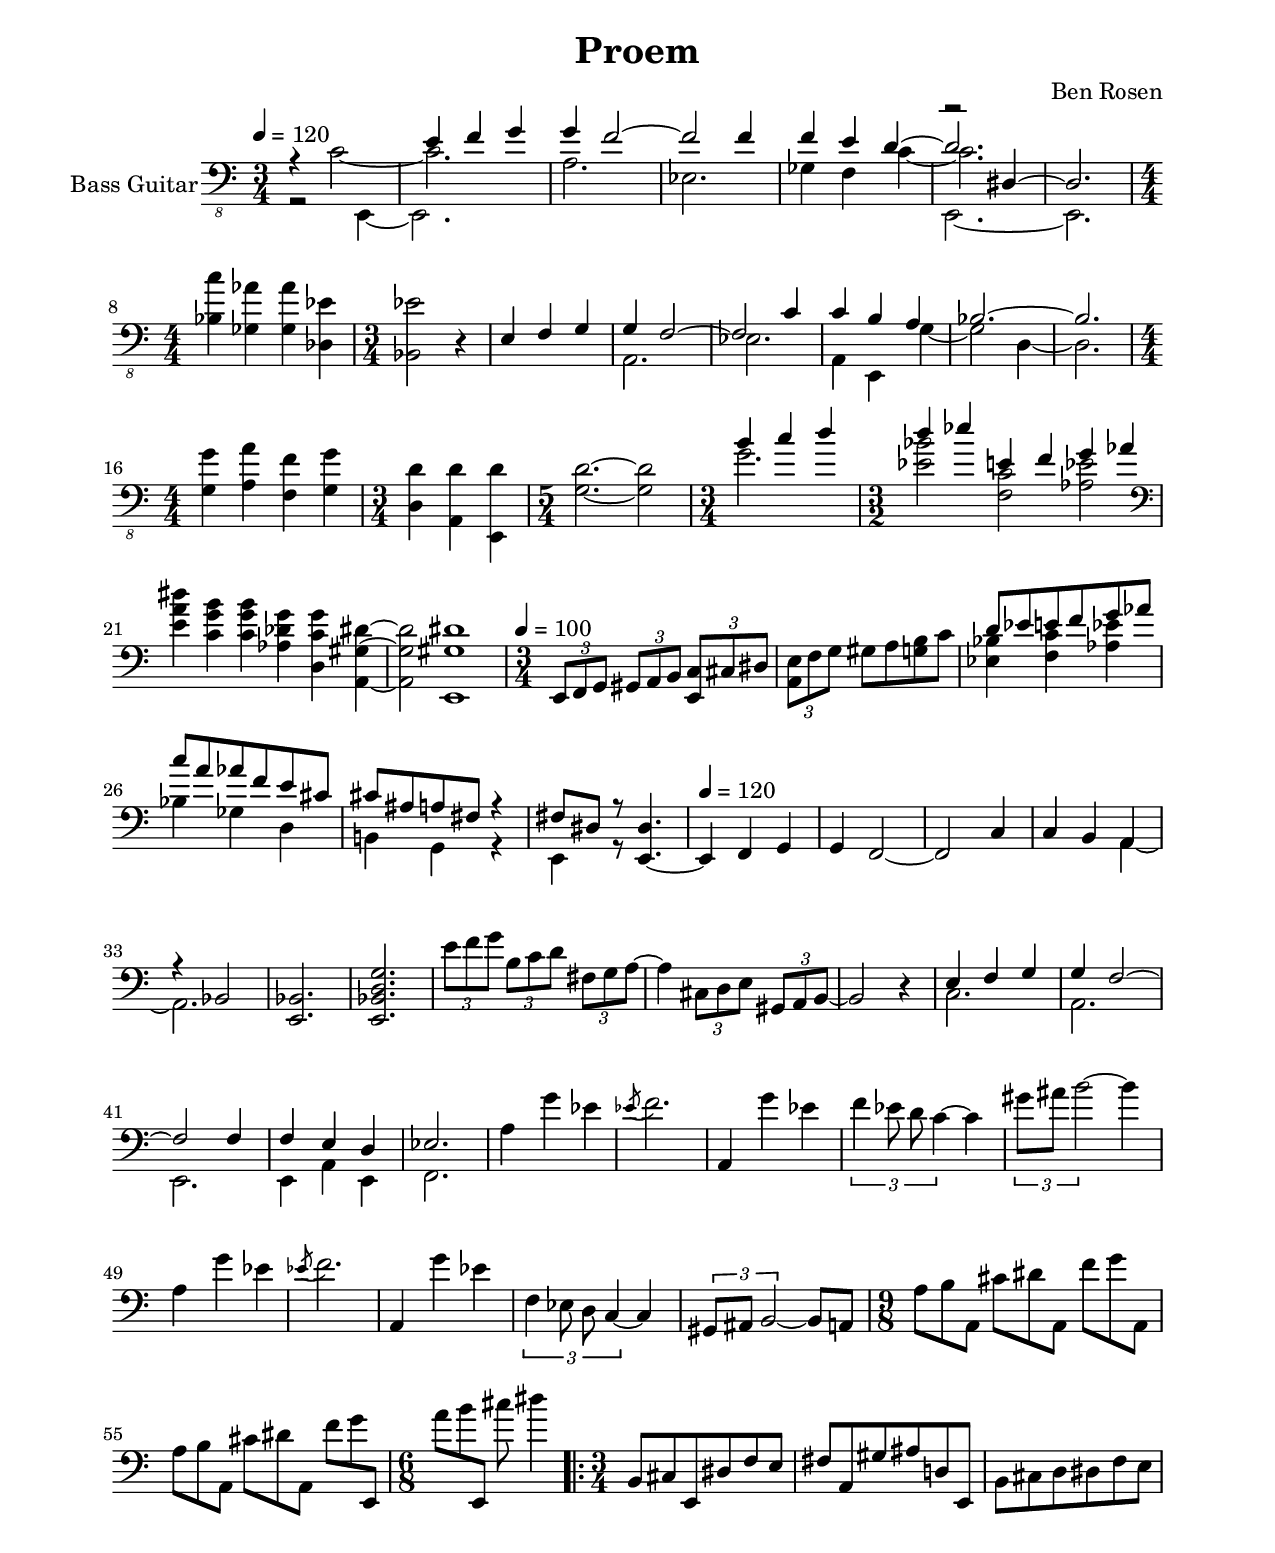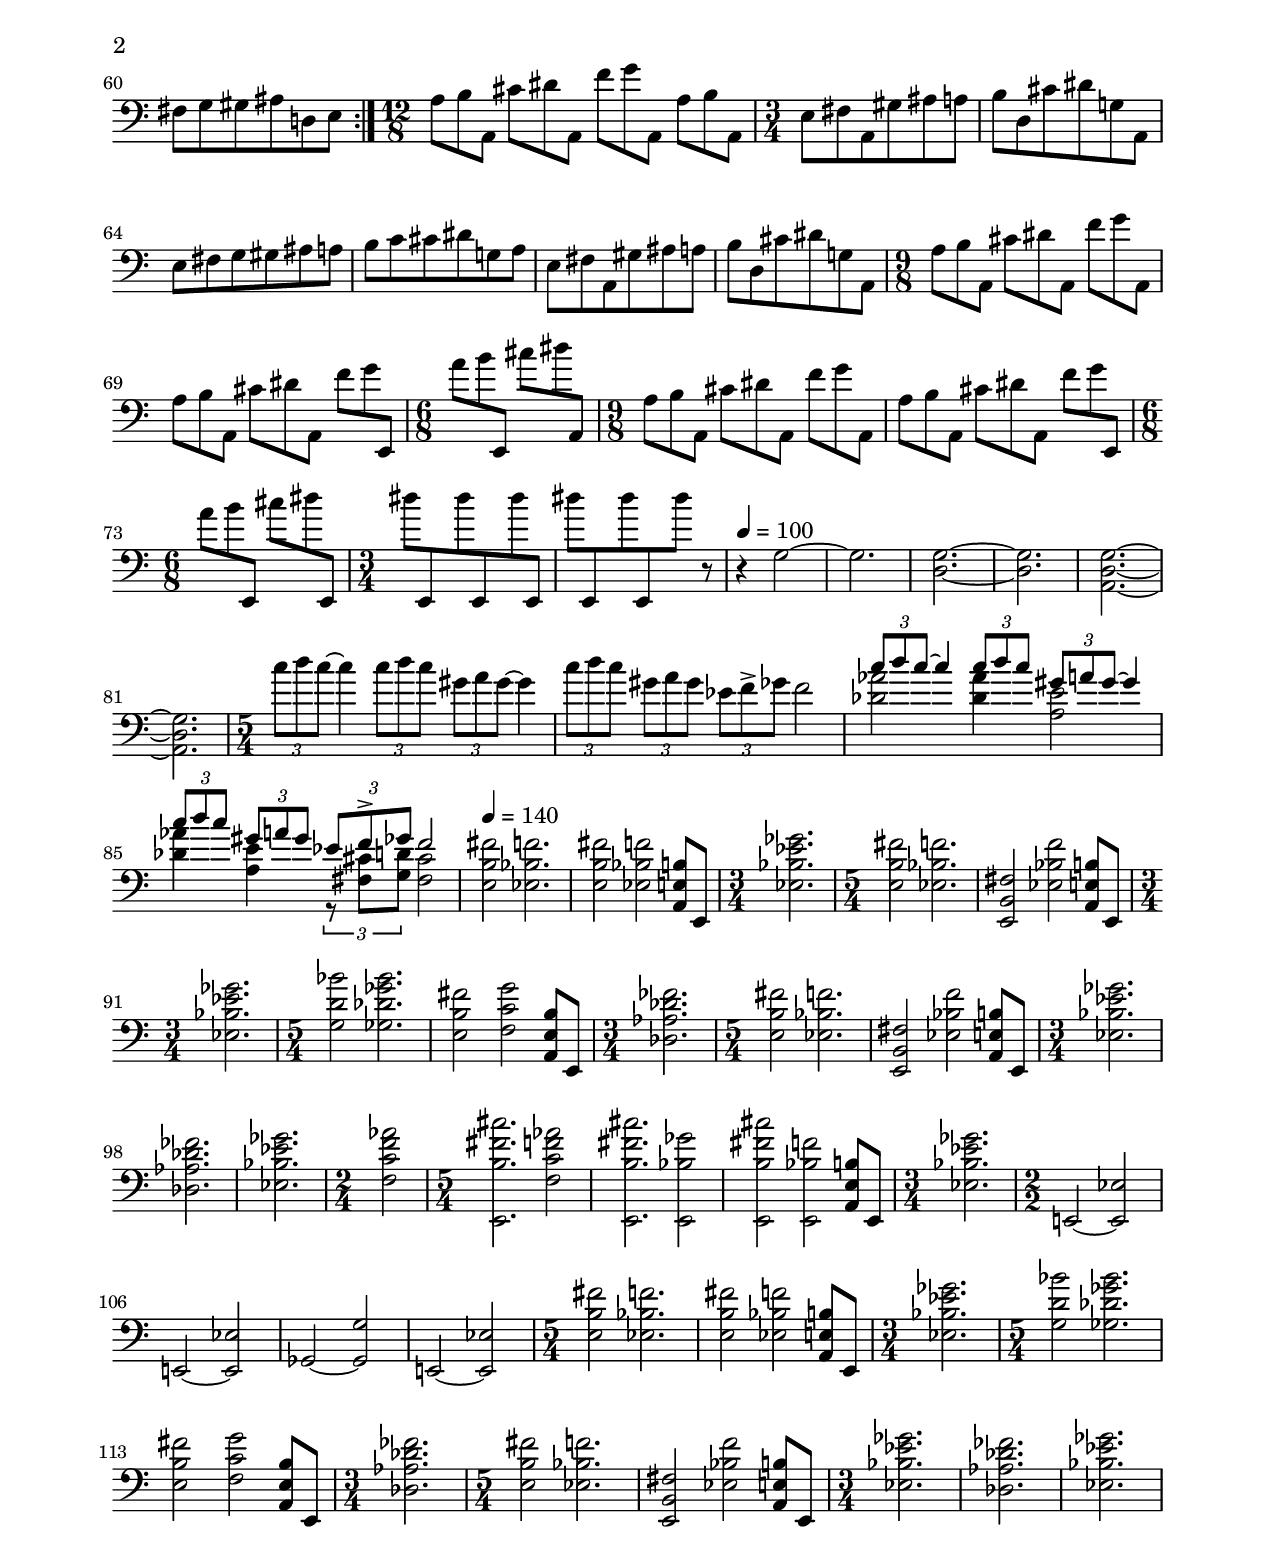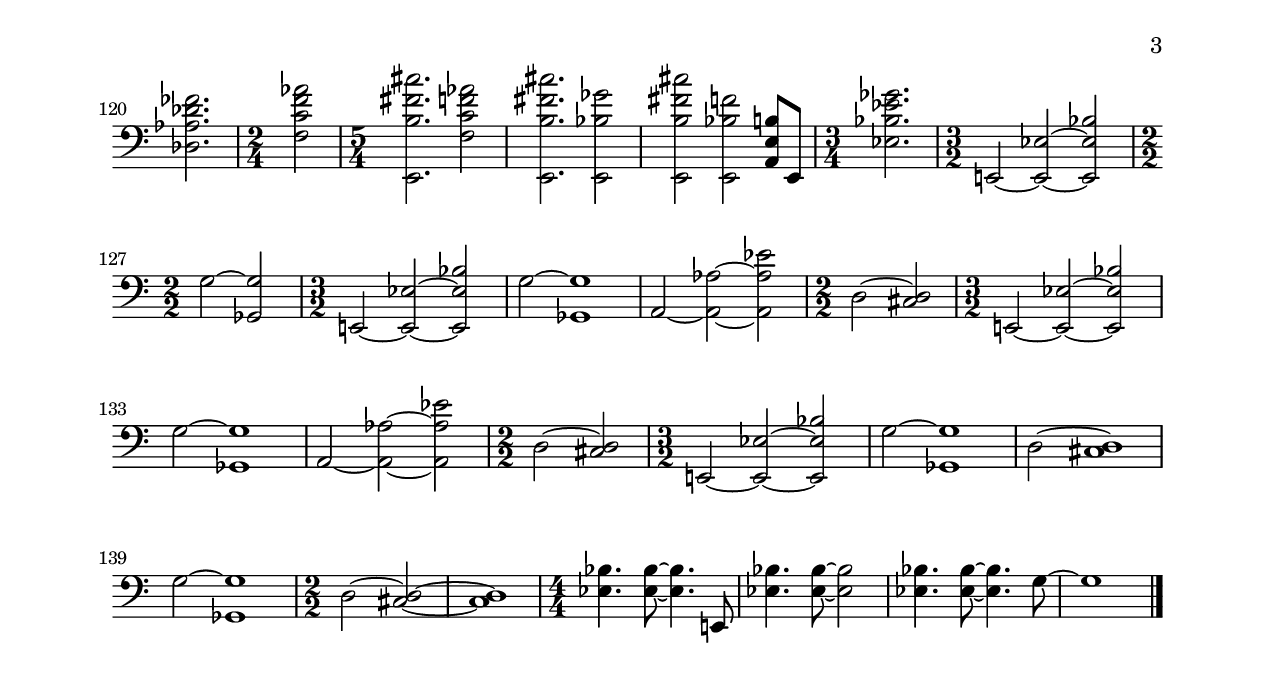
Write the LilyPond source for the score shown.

\version "2.23.82"

\include "settings.ily"
\include "style.ily"

\header {
  title = "Proem"
  composer = "Ben Rosen"
}

global = {
  \numericTimeSignature
  \time 3/4
  \tempo 4=120
}

electricBass = \relative c, {
  \global
  <<
    \new Voice {\voiceOne r4 s2 | e'4 f g | g f2~ | f2 f4 | f e d~ | d2. }
    \new Voice {\voiceTwo s4 c2~ | c2. | a | ef | gf4 f c'~ | c2. }
    \new Voice {\voiceThree s2. | s | s | s | s | r2 ds,4~ | ds2.}
    \new Voice {\voiceFour r2 e,4~ | e2. | s | s | s | e~ | e}
  >>
  \oneVoice
  \time 4/4
  <bf'' c'>4 <gf af'> <gf af'> <df ef'> | % m8
  \time 3/4
  <bf ef'>2 r4 | % m9

  <<
    \new Voice {\voiceOne e4 f g | g f2~ | f2 c'4 | c b a | bf2.~ | bf}
    \new Voice {\voiceTwo s2. | a, | ef' | a,4 e g'~ | g2 d4~ | d2.}
  >>
  \oneVoice
  \time 4/4
  <g g'>4 <a a'> <f f'> <g g'> | % m16
  \time 3/4
  <d' d,> <d a,> <d e,,> | % m17
  \time 5/4
  <d g,>2.~ <d g,>2 | % m18
  \time 3/4
  <<
    \new Voice {\voiceOne b'4 c d | \time 3/2 d ef e,! f g af |}
    \new Voice {\voiceTwo g2. | \time 3/2 <ef bf'>2 <f, c'>2  <af ef'>2 |}
  >>
  \oneVoice
  \clef bass
  <e'' a ds>4 <c g' b> <c g' b> <af df g> <d, c' g'> <a gs' ds'>~ |
  <a gs' ds'>2 <e gs' ds'>1 |
  \time 3/4
  \tempo 4=100
  \tuplet 3/2 {e8 f g} \tuplet 3/2 {gs a b} \tuplet 3/2 {<e, c'> cs' ds} |
  \tuplet 3/2 {<a e'> f' g} gs a <g b> c |
  <<
    \new Voice {
      \voiceOne d ef e f g af |
      c a af f e cs |
      cs as a fs r4 |
      fs8 ds r
    }
    \new Voice {
      \voiceTwo <ef bf'>4 <f c'> <af ef'> |
      bf gf d |
      b! g r |
      e r8
    }
  >>
  \oneVoice
  <e ds'>4.~ |
  \tempo 4=120
  e4 f g |
  g f2~ |
  f c'4 |
  c b
  <<
    \new Voice {\voiceOne a | r bf2}
    \new Voice {\voiceTwo a4~ | a2.}
  >>
  <e bf'> |
  <e bf' d g> |
  \tuplet 3/2 {e''8 f g} \tuplet 3/2 {b, c d} \tuplet 3/2 {fs, g a~} |
  a4 \tuplet 3/2 {cs,8 d e} \tuplet 3/2 {gs, a b~} |
  b2 r4 |
  <<
    \new Voice {\voiceOne e f g | g f2~ | f f4 | f e d | ef2. }
    \new Voice {\voiceTwo c2. | a | e | e4 a e | f2. |}
  >>
  \oneVoice
  a'4 g' ef |
  \acciaccatura ef8 f2.
  a,,4 g'' ef |
  \tuplet 3/2 {f ef8 d c4~} c |
  \tuplet 3/2 {gs'8 as b2~} b4 |
  a,4 g' ef |
  \acciaccatura ef8 f2.
  a,,4 g'' ef |
  \tuplet 3/2 {f, ef8 d c4~} c |
  \tuplet 3/2 {gs8 as b2~} b8 a |
  \time 9/8
  a' b a, cs' ds a, f'' g a,, |
  a' b a, cs' ds a, f'' g e,, |
  \time 6/8
  a'' b e,,, cs''' ds4 |
  \time 3/4
  \repeat volta 2 {
    b,,8 cs e, ds' f e |
    fs a, gs' as d,! e, |
    b' cs d ds f e |
    fs g gs as d,! e |
  }
  \time 12/8
  a b a, cs' ds a, f'' g a,, a' b a, |
  \time 3/4
  e' fs a, gs' as a |
  b d, cs' ds g,! a, |
  e' fs g gs as a |
  b c cs ds g,! a |
  e fs a, gs' as a |
  b d, cs' ds g,! a, |
  \time 9/8
  a' b a, cs' ds a, f'' g a,, |
  a' b a, cs' ds a, f'' g e,, |
  \time 6/8
  a'' b e,,, cs''' ds a,, |
  \time 9/8
  a' b a, cs' ds a, f'' g a,, |
  a' b a, cs' ds a, f'' g e,, |
  \time 6/8
  a'' b e,,, cs''' ds e,,, |
  \time 3/4
  ds''' e,,, ds''' e,,, ds''' e,,, |
  ds''' e,,, ds''' e,,, ds''' r |
  \tempo 4=100
  r4 g,,2~ |
  g2. |
  <g d>~ |
  <g d> |
  <g d a>~ |
  < g d a> |
  \time 5/4
  \tuplet 3/2 {c'8 d c~} c4 \tuplet 3/2 {c8 d c} \tuplet 3/2 {gs a gs~} gs4 |
  \tuplet 3/2 {c8 d c} \tuplet 3/2 {gs a gs} \tuplet 3/2 {ef f-> gf} f2 |
  <<
    \new Voice {\voiceOne \tuplet 3/2 {c'8 d c~} c4 \tuplet 3/2 {c8 d c} \tuplet 3/2 {gs a gs~} gs4 |
                \tuplet 3/2 {c8 d c} \tuplet 3/2 {gs a gs} \tuplet 3/2 {ef f-> gf} f2 |}
    \new Voice {\voiceTwo <df af'> <df af'>4 <a e'>2 | <df af'>4 <a e'> \tuplet 3/2 {r8 <fs cs'> <g d'>} <fs cs'>2}
  >>
  \tempo 4=140
  <e b' fs'> <ef bf' f'>2. |
  <e b' fs'>2 <ef bf' f'> <a, e' b'>8 e |
  \time 3/4
  <ef' bf' ef gf>2. |
  \time 5/4
  <e b' fs'>2 <ef bf' f'>2. |
  <e, b' fs'>2 <ef' bf' f'> <a, e' b'>8 e |
  \time 3/4
  <ef' bf' ef gf>2. |
  \time 5/4
  <g d' bf'>2 <gf df' gf bf>2.
  <e b' fs'>2 <f c' g'> <a, e' b'>8 e |
  \time 3/4
  <df' af' df ff>2. |
  \time 5/4
  <e b' fs'>2 <ef bf' f'>2. |
  <e, b' fs'>2 <ef' bf' f'> <a, e' b'>8 e |
  \time 3/4
  <ef' bf' ef gf>2. |
  <df af' df ff> |
  <ef bf' ef gf> |
  \time 2/4
  <f c' f af>2 |
  \time 5/4
  <e, b'' fs' cs'>2. <f' c' f af>2 |
  <e, b'' fs' cs'>2. <e bf'' gf'>2 |
  <e b'' fs' cs'> <e bf'' f'> <a e' b'>8 e |
  \time 3/4
  <ef' bf' ef gf>2. |
  \time 2/2
  e,!2~ <e ef'> |
  e!2~ <e ef'> |
  gf2~ <gf g'> |
  e!2~ <e ef'> |
  \time 5/4
  <e' b' fs'> <ef bf' f'>2. |
  <e b' fs'>2 <ef bf' f'> <a, e' b'>8 e |
  \time 3/4
  <ef' bf' ef gf>2. |
  \time 5/4
  <g d' bf'>2 <gf df' gf bf>2.
  <e b' fs'>2 <f c' g'> <a, e' b'>8 e |
  \time 3/4
  <df' af' df ff>2. |
  \time 5/4
  <e b' fs'>2 <ef bf' f'>2. |
  <e, b' fs'>2 <ef' bf' f'> <a, e' b'>8 e |
  \time 3/4
  <ef' bf' ef gf>2. |
  <df af' df ff> |
  <ef bf' ef gf> |
  <df af' df ff> |
  \time 2/4
  <f c' f af>2 |
  \time 5/4
  <e, b'' fs' cs'>2. <f' c' f af>2 |
  <e, b'' fs' cs'>2. <e bf'' gf'>2 |
  <e b'' fs' cs'> <e bf'' f'> <a e' b'>8 e |
  \time 3/4
  <ef' bf' ef gf>2. |
  \time 3/2
  e,!2~ <e~ ef'~>  <e ef' bf'> |
  \time 2/2
  g'~ <g gf,> |
  \time 3/2
  e,!~ <e~ ef'~>  <e ef' bf'> |
  g'~ <g gf,>1 |
  a,2~ <a~ af'~>  <a af' ef'> |
  \time 2/2
  d~ <d cs> |
  \time 3/2
  e,!~ <e~ ef'~>  <e ef' bf'> |
  g'~ <g gf,>1 |
  a,2~ <a~ af'~>  <a af' ef'> |
  \time 2/2
  d~ <d cs> |
  \time 3/2
  e,!~ <e~ ef'~>  <e ef' bf'> |
  g'~ <g gf,>1 |
  d2~ <d cs>1 |
  g2~ <g gf,>1 |
  \time 2/2
  d2~ <d~ cs~> |
  <d cs>1
  \time 4/4
  <ef bf'>4. <ef~ bf'~>8 <ef bf'>4. e,!8 |
  <ef' bf'>4. <ef~ bf'~>8 <ef bf'>2 |
  <ef bf'>4. <ef~ bf'~>8 <ef bf'>4. g8~ |
  g1 |
  \bar "|."
}

\score {
  \new Staff \with {
    instrumentName = "Bass Guitar"
  } {
    \clef "bass_8" \electricBass
  }
}
